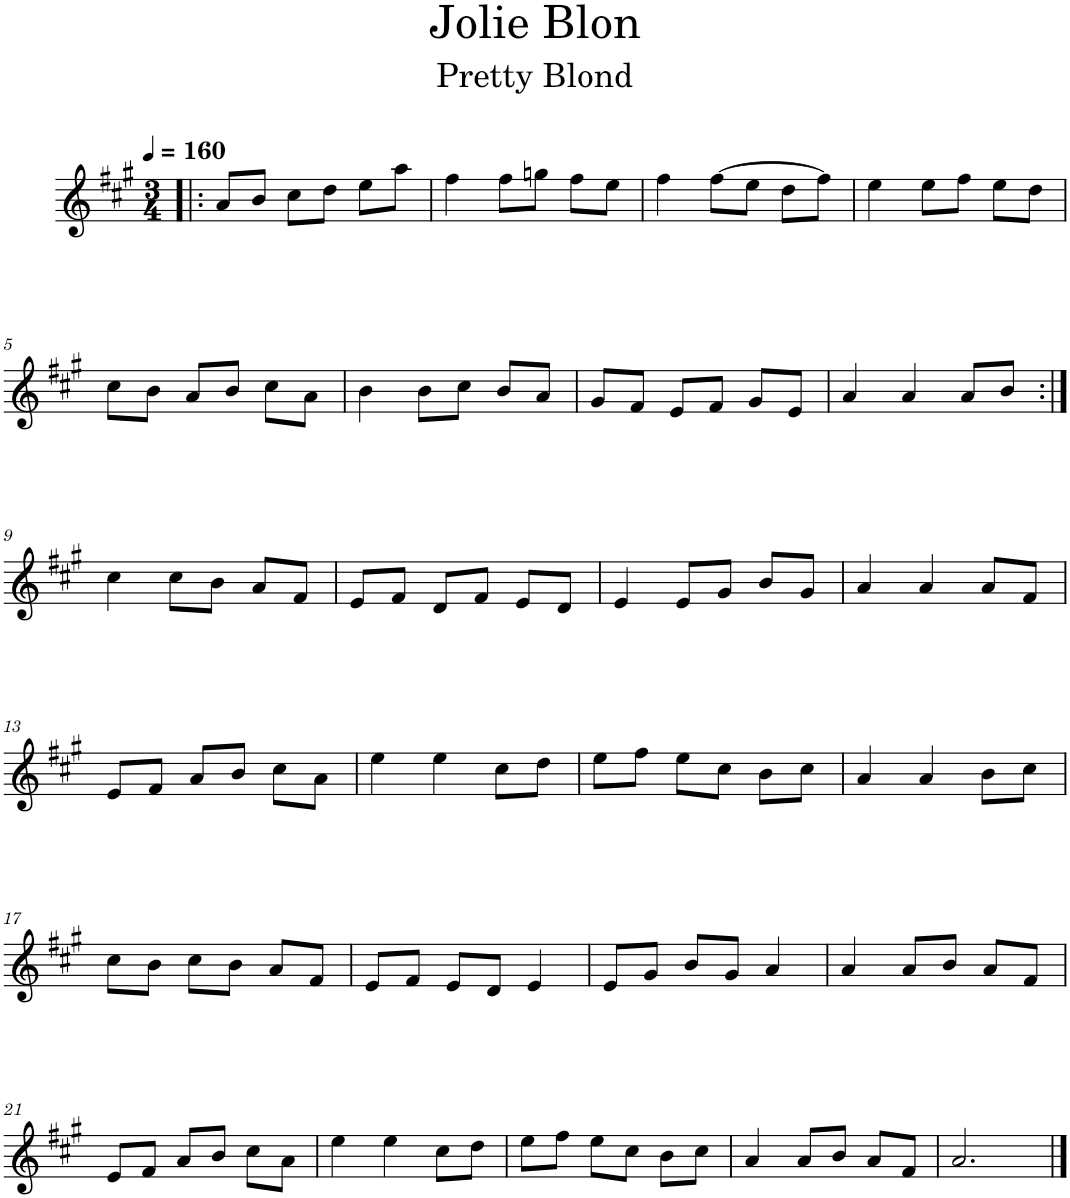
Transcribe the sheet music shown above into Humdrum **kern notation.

**kern
*part1
*staff1
*I"Flute
*I'Fl.
*clefG2
*k[f#c#g#]
*M3/4
*MM160
=1!|:
8a/L
8b/J
8cc#\L
8dd\J
8ee\L
8aa\J
=2
4ff#\
8ff#\L
8ggn\J
8ff#\L
8ee\J
=3
4ff#\
[8ff#\L
8ee\J
8dd\L
8ff#\J]
=4
4ee\
8ee\L
8ff#\J
8ee\L
8dd\J
!!LO:LB:g=z
=5
8cc#\L
8b\J
8a/L
8b/J
8cc#\L
8a\J
=6
4b\
8b\L
8cc#\J
8b/L
8a/J
=7
8g#/L
8f#/J
8e/L
8f#/J
8g#/L
8e/J
=8
4a/
4a/
8a/L
8b/J
!!LO:LB:g=z
=9:|!
4cc#\
8cc#\L
8b\J
8a/L
8f#/J
=10
8e/L
8f#/J
8d/L
8f#/J
8e/L
8d/J
=11
4e/
8e/L
8g#/J
8b/L
8g#/J
=12
4a/
4a/
8a/L
8f#/J
!!LO:LB:g=z
=13
8e/L
8f#/J
8a/L
8b/J
8cc#\L
8a\J
=14
4ee\
4ee\
8cc#\L
8dd\J
=15
8ee\L
8ff#\J
8ee\L
8cc#\J
8b\L
8cc#\J
=16
4a/
4a/
8b\L
8cc#\J
!!LO:LB:g=z
=17
8cc#\L
8b\J
8cc#\L
8b\J
8a/L
8f#/J
=18
8e/L
8f#/J
8e/L
8d/J
4e/
=19
8e/L
8g#/J
8b/L
8g#/J
4a/
=20
4a/
8a/L
8b/J
8a/L
8f#/J
!!LO:LB:g=z
=21
8e/L
8f#/J
8a/L
8b/J
8cc#\L
8a\J
=22
4ee\
4ee\
8cc#\L
8dd\J
=23
8ee\L
8ff#\J
8ee\L
8cc#\J
8b\L
8cc#\J
=24
4a/
8a/L
8b/J
8a/L
8f#/J
=25
2.a/
==
*-
